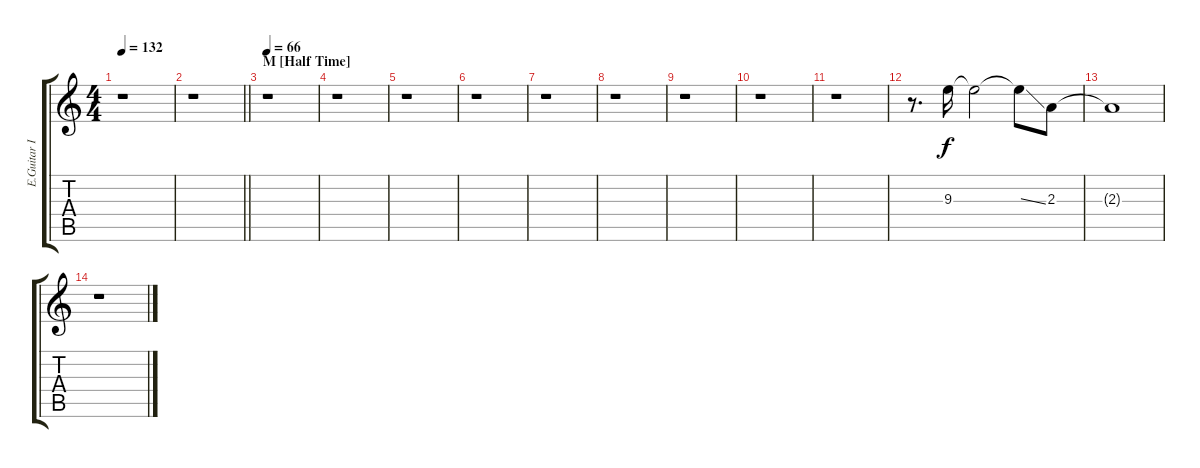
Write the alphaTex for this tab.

\track ("E.Guitar III" "E.Guitar I") {instrument overdrivenguitar}
\staff {score tabs}
\tuning (E4 B3 G3 D3 A2 E2) {hide}
\ts (4 4)
\tempo 132
\clef g2
\ks c
r.1{dy f} |
\barLineRight lightlight
r.1 |
\section ("" "M [Half Time]")
\tempo 66
r.1 |
r.1 |
r.1 |
r.1 |
r.1 |
r.1 |
r.1 |
r.1 |
r.1 |
r.8{d} 9.3.16 9.3{t}.2 9.3{ss t}.8 2.3.8 |
2.3{t}.1 |
r.1
